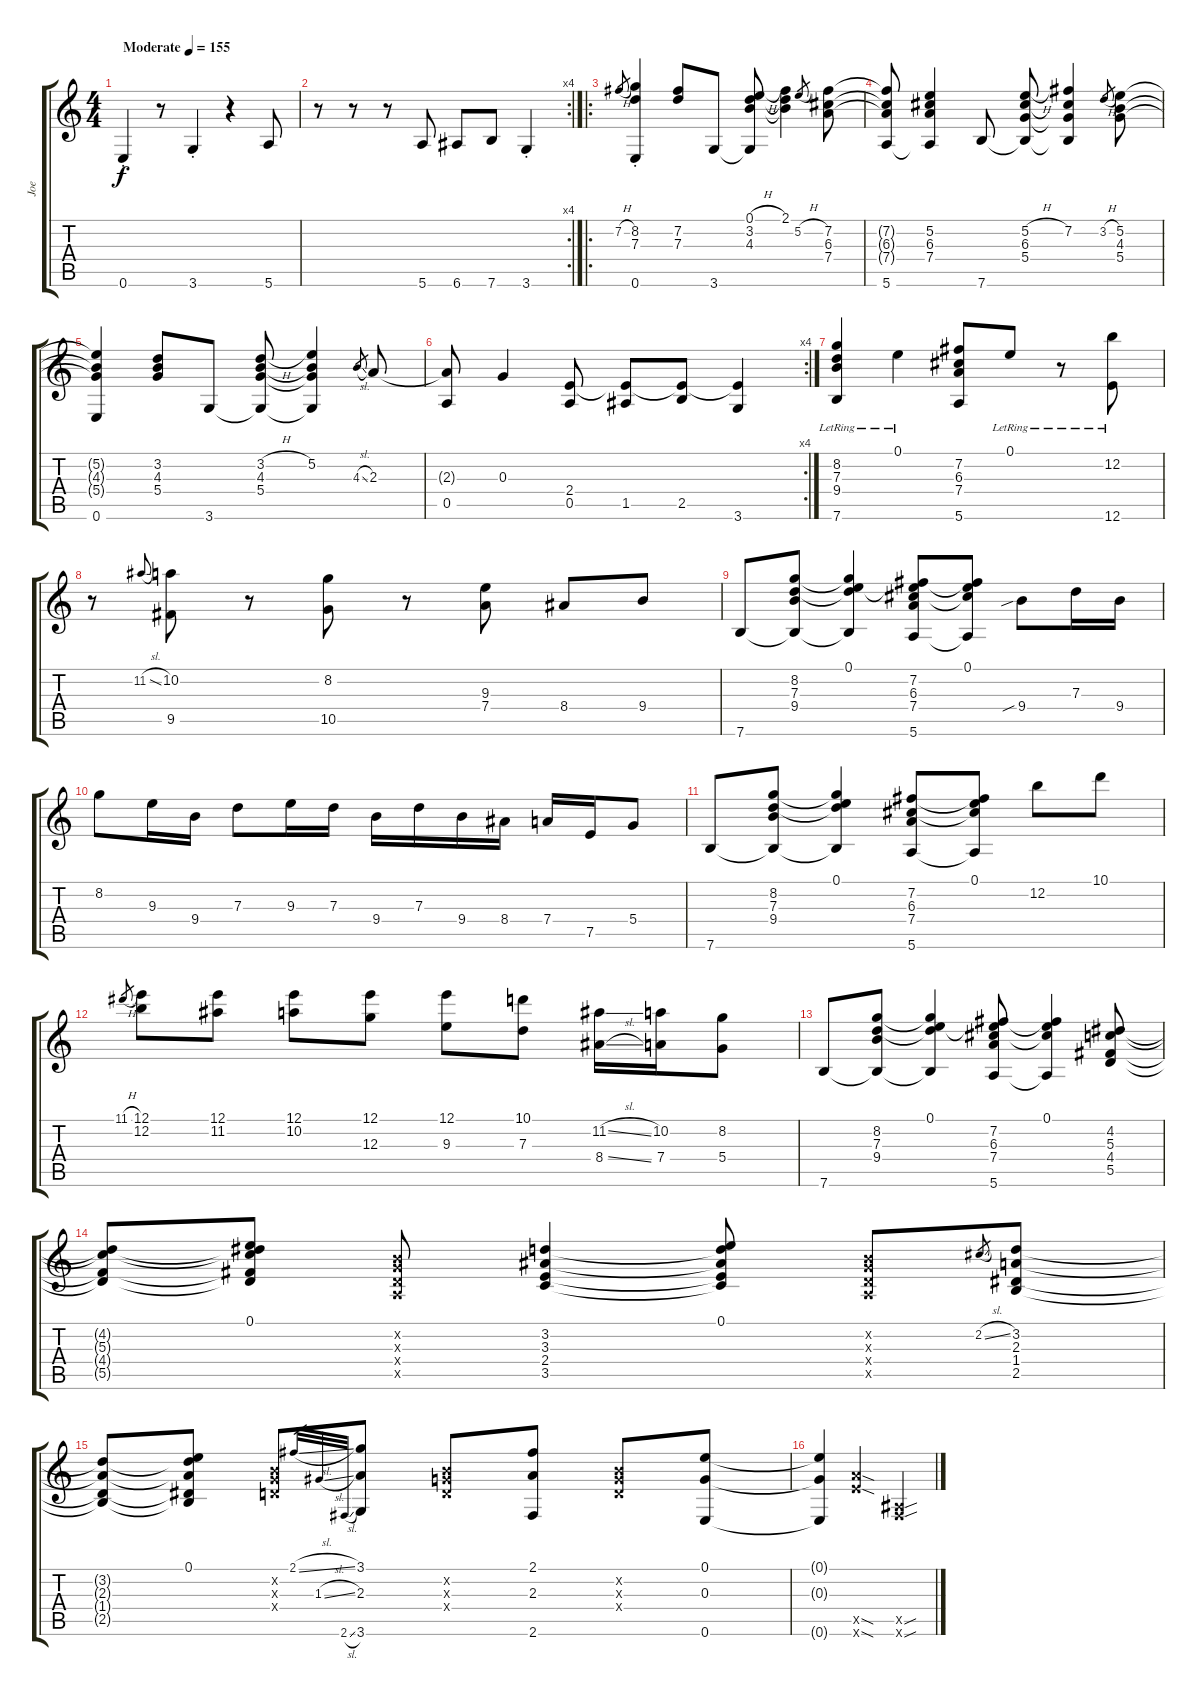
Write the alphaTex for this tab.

\track ("Joe" "Joe") {instrument acousticguitarsteel}
\staff {score tabs}
\tuning (E4 B3 G3 D3 A2 E2) {hide}
\ts (4 4)
\tempo (155 "Moderate")
\clef g2
\ks c
0.6{st}.4{dy f instrument acousticguitarsteel} r.8 3.6{st}.4 r.4 5.6.8 |
\rc 4
r.8 r.8 r.8 5.6.8 6.6.8 7.6.8 3.6{st}.4 |
\ro
7.2{h}.8{gr} (8.2 7.3 0.6{st}).4 (7.2 7.3).8 3.6.8 (0.1{h} 3.2 4.3 3.6{t}).8 (2.1 3.2{t} 4.3{t}).4 5.2{h}.8{gr} (7.2 6.3 7.4).8 |
(7.2{t} 6.3{t} 7.4{t} 5.6).8 (5.2 6.3 7.4 5.6{t}).4 7.6.8 (5.2{h} 6.3 5.4 7.6{t}).8 (7.2 6.3{t} 5.4{t} 7.6{t}).4 3.2{h}.8{gr} (5.2 4.3 5.4).8 |
(5.2{t} 4.3{t} 5.4{t} 0.6).4 (3.2 4.3 5.4).8 3.6.8 (3.2{h} 4.3 5.4 3.6{t}).8 (5.2 4.3{t} 5.4{t} 3.6{t}).4 4.3{sl}.8{gr} 2.3.8 |
\rc 4
(2.3{t} 0.5).8 0.3.4 (2.4 0.5).8 (2.4{t} 1.5).8 (2.4{t} 2.5).8 (2.4{t} 3.6).4 |
(8.2 7.3 9.4 7.6{lr}).4 0.1{lr}.4 (7.2 6.3 7.4 5.6).8 0.1{lr}.8 r.8 (12.2{lr} 12.6).8 |
r.8 11.2{sl}.8{gr onbeat} (10.2 9.5).8 r.8 (8.2 10.5).8 r.8 (9.3 7.4).8 8.4.8 9.4.8 |
7.6.8 (8.2 7.3 9.4 7.6{t}).8 (0.1 8.2{t} 7.3{t} 7.6{t}).4 (0.1{t} 7.2 6.3 7.4 5.6).8 (0.1 7.2{t} 6.3{t} 5.6{t}).8 9.4{sib}.8 7.3.16 9.4.16 |
8.2.8 9.3.16 9.4.16 7.3.8 9.3.16 7.3.16 9.4.16 7.3.16 9.4.16 8.4.16 7.4.16 7.5.16 5.4.8 |
7.6.8 (8.2 7.3 9.4 7.6{t}).8 (0.1 8.2{t} 7.3{t} 7.6{t}).4 (7.2 6.3 7.4 5.6).8 (0.1 7.2{t} 6.3{t} 5.6{t}).8 12.2.8 10.1.8 |
11.1{h}.8{gr} (12.1 12.2).8 (12.1 11.2).8 (12.1 10.2).8 (12.1 12.3).8 (12.1 9.3).8 (10.1 7.3).8 (11.2{sl} 8.4{sl}).16 (10.2 7.4).16 (8.2 5.4).8 |
7.6.8 (8.2 7.3 9.4 7.6{t}).8 (0.1 8.2{t} 7.3{t} 7.6{t}).4 (0.1{t} 7.2 6.3 7.4 5.6).8 (0.1 7.2{t} 6.3{t} 5.6{t}).4 (4.2 5.3 4.4 5.5).8 |
(4.2{t} 5.3{t} 4.4{t} 5.5{t}).8 (0.1 4.2{t} 5.3{t} 4.4{t} 5.5{t}).8 (0.2{x} 0.3{x} 0.4{x} 0.5{x}).8 (3.2 3.3 2.4 3.5).4 (0.1 3.2{t} 3.3{t} 2.4{t} 3.5{t}).8 (0.2{x} 0.3{x} 0.4{x} 0.5{x}).8 2.2{sl}.8{gr} (3.2 2.3 1.4 2.5).8 |
(3.2{t} 2.3{t} 1.4{t} 2.5{t}).8 (0.1 3.2{t} 2.3{t} 1.4{t} 2.5{t}).8 (0.2{x} 0.3{x} 0.4{x}).8 2.1{sl}.32{gr} 1.3{sl}.32{gr} 2.6{sl}.32{gr} (3.1 2.3 3.6).8 (0.2{x} 0.3{x} 0.4{x}).8 (2.1 2.3 2.6).8 (0.2{x} 0.3{x} 0.4{x}).8 (0.1 0.3 0.6).8 |
(0.1{t} 0.3{t} 0.6{t}).4 (12.5{sod x} 12.6{sod x}).2 (1.5{sou x} 1.6{sou x}).4
